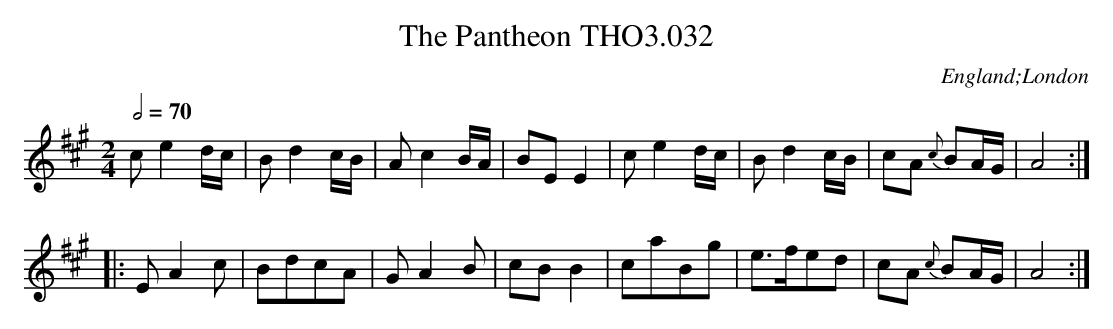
X:1
T:Pantheon THO3.032, The
O:England;London
M:2/4
L:1/8
Q:1/2=70
K:A
c e2 d/c/|B d2 c/B/|A c2 B/A/|BE E2|\
c e2 d/c/|B d2 c/B/|cA {c}BA/G/|A4:|
|:E A2 c|BdcA|G A2 B|cB B2|caBg|e>fed|cA {c}BA/G/|A4:|
